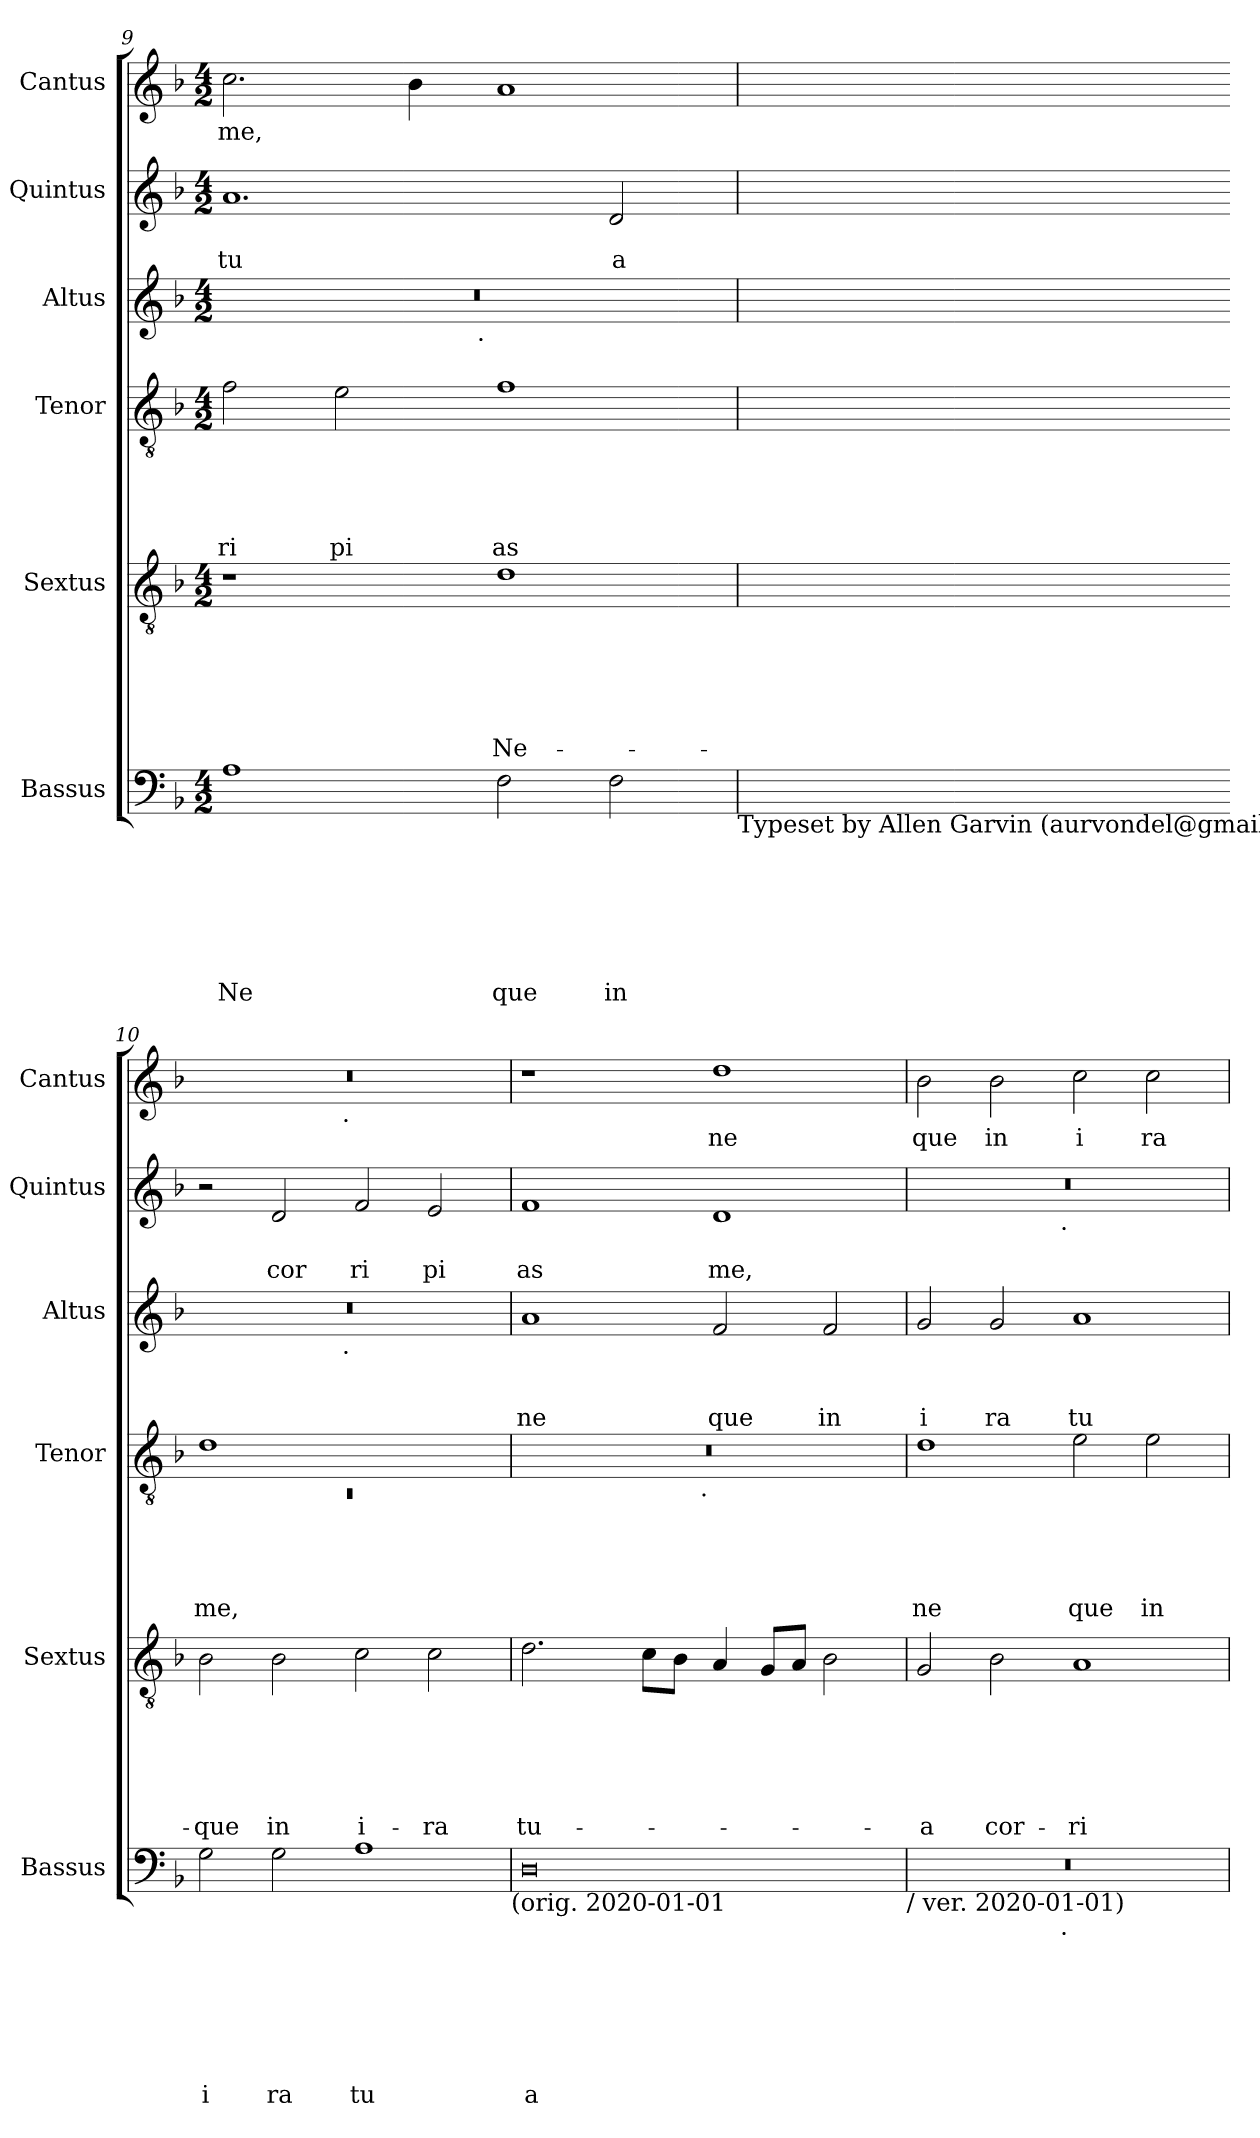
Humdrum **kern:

**kern	**text	**text	**text	**text	**text	**text	**text	**kern	**text	**text	**text	**text	**text	**text	**kern	**text	**text	**text	**text	**text	**kern	**text	**text	**text	**kern	**text	**text	**kern	**text
*part6	*part6	*part6	*part6	*part6	*part6	*part6	*part6	*part5	*part5	*part5	*part5	*part5	*part5	*part5	*part4	*part4	*part4	*part4	*part4	*part4	*part3	*part3	*part3	*part3	*part2	*part2	*part2	*part1	*part1
*staff6	*staff6	*staff6	*staff6	*staff6	*staff6	*staff6	*staff6	*staff5	*staff5	*staff5	*staff5	*staff5	*staff5	*staff5	*staff4	*staff4	*staff4	*staff4	*staff4	*staff4	*staff3	*staff3	*staff3	*staff3	*staff2	*staff2	*staff2	*staff1	*staff1
*I"Bassus	*	*	*	*	*	*	*	*I"Sextus	*	*	*	*	*	*	*I"Tenor	*	*	*	*	*	*I"Altus	*	*	*	*I"Quintus	*	*	*I"Cantus	*
*I'Bassus	*	*	*	*	*	*	*	*I'Sextus	*	*	*	*	*	*	*I'Tenor	*	*	*	*	*	*I'Altus	*	*	*	*I'Quintus	*	*	*I'Cantus	*
*clefF4	*	*	*	*	*	*	*	*clefGv2	*	*	*	*	*	*	*clefGv2	*	*	*	*	*	*clefG2	*	*	*	*clefG2	*	*	*clefG2	*
*k[b-]	*	*	*	*	*	*	*	*k[b-]	*	*	*	*	*	*	*k[b-]	*	*	*	*	*	*k[b-]	*	*	*	*k[b-]	*	*	*k[b-]	*
*F:	*	*	*	*	*	*	*	*F:	*	*	*	*	*	*	*F:	*	*	*	*	*	*F:	*	*	*	*F:	*	*	*F:	*
*M4/2	*	*	*	*	*	*	*	*M4/2	*	*	*	*	*	*	*M4/2	*	*	*	*	*	*M4/2	*	*	*	*M4/2	*	*	*M4/2	*
=9	=9	=9	=9	=9	=9	=9	=9	=9	=9	=9	=9	=9	=9	=9	=9	=9	=9	=9	=9	=9	=9	=9	=9	=9	=9	=9	=9	=9	=9
!	!	!	!	!	!	!	!LO:LY:b	!	!	!	!	!	!	!	!	!	!	!	!	!LO:LY:b	!	!	!	!	!	!	!LO:LY:b	!	!LO:LY:b
*	*	*	*	*	*	*	*	*	*	*	*	*	*	*	*	*	*	*	*	*	*^	*	*	*	*	*	*	*	*
1A	.	.	.	.	.	.	Ne	1r	.	.	.	.	.	.	2f\	.	.	.	.	ri	0r	2ryy	.	.	.	1.a	.	tu	2.cc\	me,
!	!	!	!	!	!	!	!	!	!	!	!	!	!	!	!	!	!	!	!	!LO:LY:b	!	!	!	!	!	!	!	!	!	!
.	.	.	.	.	.	.	.	.	.	.	.	.	.	.	2e\	.	.	.	.	pi	.	4...ryy	.	.	.	.	.	.	.	.
.	.	.	.	.	.	.	.	.	.	.	.	.	.	.	.	.	.	.	.	.	.	.	.	.	.	.	.	.	4b-\	.
!	!	!	!	!	!	!	!	!	!	!	!	!	!	!	!	!	!	!	!	!	!	!LO:TX:b:t=.	!	!	!	!	!	!	!	!
.	.	.	.	.	.	.	.	.	.	.	.	.	.	.	.	.	.	.	.	.	.	1ryy	.	.	.	.	.	.	.	.
!	!	!	!	!	!	!	!LO:LY:b	!	!	!	!	!	!	!LO:LY:b	!	!	!	!	!	!LO:LY:b	!	!	!	!	!	!	!	!	!	!
2F\	.	.	.	.	.	.	que	1d	.	.	.	.	.	Ne-	1f	.	.	.	.	as	.	.	.	.	.	.	.	.	1a	.
!	!	!	!	!	!	!	!LO:LY:b	!	!	!	!	!	!	!	!	!	!	!	!	!	!	!	!	!	!	!	!	!LO:LY:b	!	!
2F\	.	.	.	.	.	.	in	.	.	.	.	.	.	.	.	.	.	.	.	.	.	.	.	.	.	2d/	.	a	.	.
.	.	.	.	.	.	.	.	.	.	.	.	.	.	.	.	.	.	.	.	.	.	32ryy	.	.	.	.	.	.	.	.
!LO:TX:b:t=Typeset by Allen Garvin (aurvondel@gmail.com)	!	!	!	!	!	!	!	!	!	!	!	!	!	!	!	!	!	!	!	!	!	!	!	!	!	!	!	!	!	!
=10	=10	=10	=10	=10	=10	=10	=10	=10	=10	=10	=10	=10	=10	=10	=10	=10	=10	=10	=10	=10	=10	=10	=10	=10	=10	=10	=10	=10	=10	=10
*	*	*	*	*	*	*	*	*	*	*	*	*	*	*	*^	*	*	*	*	*	*	*	*	*	*	*	*	*	*	*
!	!	!	!	!	!	!	!LO:LY:b	!	!	!	!	!	!	!LO:LY:b	!	!LO:N:vis=1	!	!	!	!	!LO:LY:b	!	!	!	!	!	!	!	!	!	!
*	*	*	*	*	*	*	*	*	*	*	*	*	*	*	*	*	*	*	*	*	*	*	*	*	*	*	*	*	*	*^	*
2G\	.	.	.	.	.	.	i	2B-\	.	.	.	.	.	-que	1d	0rC	.	.	.	.	me,	0r	2ryy	.	.	.	2r	.	.	0r	2ryy	.
!	!	!	!	!	!	!	!LO:LY:b	!	!	!	!	!	!	!LO:LY:b	!	!	!	!	!	!	!	!	!	!	!	!	!	!	!LO:LY:b	!	!	!
2G\	.	.	.	.	.	.	ra	2B-\	.	.	.	.	.	in	.	.	.	.	.	.	.	.	4...ryy	.	.	.	2d/	.	cor	.	4...ryy	.
!	!	!	!	!	!	!	!	!	!	!	!	!	!	!	!	!	!	!	!	!	!	!	!	!	!	!	!	!	!	!	!LO:TX:b:t=.	!
!	!	!	!	!	!	!	!	!	!	!	!	!	!	!	!	!	!	!	!	!	!	!	!LO:TX:b:t=.	!	!	!	!	!	!	!	!	!
.	.	.	.	.	.	.	.	.	.	.	.	.	.	.	.	.	.	.	.	.	.	.	1ryy	.	.	.	.	.	.	.	1ryy	.
!	!	!	!	!	!	!	!LO:LY:b	!	!	!	!	!	!	!LO:LY:b	!	!	!	!	!	!	!	!	!	!	!	!	!	!	!LO:LY:b	!	!	!
1A	.	.	.	.	.	.	tu	2c\	.	.	.	.	.	i-	1ryy	.	.	.	.	.	.	.	.	.	.	.	2f/	.	ri	.	.	.
!	!	!	!	!	!	!	!	!	!	!	!	!	!	!LO:LY:b	!	!	!	!	!	!	!	!	!	!	!	!	!	!	!LO:LY:b	!	!	!
.	.	.	.	.	.	.	.	2c\	.	.	.	.	.	-ra	.	.	.	.	.	.	.	.	.	.	.	.	2e/	.	pi	.	.	.
.	.	.	.	.	.	.	.	.	.	.	.	.	.	.	.	.	.	.	.	.	.	.	32ryy	.	.	.	.	.	.	.	32ryy	.
!LO:TX:b:t=(orig. 2020-01-01	!	!	!	!	!	!	!	!	!	!	!	!	!	!	!	!	!	!	!	!	!	!	!	!	!	!	!	!	!	!	!	!
=11	=11	=11	=11	=11	=11	=11	=11	=11	=11	=11	=11	=11	=11	=11	=11	=11	=11	=11	=11	=11	=11	=11	=11	=11	=11	=11	=11	=11	=11	=11	=11	=11
!	!	!	!	!	!	!	!LO:LY:b	!	!	!	!	!	!	!LO:LY:b	!	!	!	!	!	!	!	!	!	!	!	!LO:LY:b	!	!	!LO:LY:b	!	!	!
*	*	*	*	*	*	*	*	*	*	*	*	*	*	*	*	*	*	*	*	*	*	*v	*v	*	*	*	*	*	*	*v	*v	*
0D	.	.	.	.	.	.	a	2.d\	.	.	.	.	.	tu-	0r	2ryy	.	.	.	.	.	1a	.	.	ne	1f	.	as	1r	.
.	.	.	.	.	.	.	.	.	.	.	.	.	.	.	.	4...ryy	.	.	.	.	.	.	.	.	.	.	.	.	.	.
.	.	.	.	.	.	.	.	8c\L	.	.	.	.	.	.	.	.	.	.	.	.	.	.	.	.	.	.	.	.	.	.
.	.	.	.	.	.	.	.	8B-\J	.	.	.	.	.	.	.	.	.	.	.	.	.	.	.	.	.	.	.	.	.	.
!	!	!	!	!	!	!	!	!	!	!	!	!	!	!	!	!LO:TX:b:t=.	!	!	!	!	!	!	!	!	!	!	!	!	!	!
.	.	.	.	.	.	.	.	.	.	.	.	.	.	.	.	1ryy	.	.	.	.	.	.	.	.	.	.	.	.	.	.
!	!	!	!	!	!	!	!	!	!	!	!	!	!	!	!	!	!	!	!	!	!	!	!	!	!LO:LY:b	!	!	!LO:LY:b	!	!LO:LY:b
.	.	.	.	.	.	.	.	4A/	.	.	.	.	.	.	.	.	.	.	.	.	.	2f/	.	.	que	1d	.	me,	1dd	ne
.	.	.	.	.	.	.	.	8G/L	.	.	.	.	.	.	.	.	.	.	.	.	.	.	.	.	.	.	.	.	.	.
.	.	.	.	.	.	.	.	8A/J	.	.	.	.	.	.	.	.	.	.	.	.	.	.	.	.	.	.	.	.	.	.
!	!	!	!	!	!	!	!	!	!	!	!	!	!	!	!	!	!	!	!	!	!	!	!	!	!LO:LY:b	!	!	!	!	!
.	.	.	.	.	.	.	.	2B-\	.	.	.	.	.	.	.	.	.	.	.	.	.	2f/	.	.	in	.	.	.	.	.
.	.	.	.	.	.	.	.	.	.	.	.	.	.	.	.	32ryy	.	.	.	.	.	.	.	.	.	.	.	.	.	.
!LO:TX:b:t=/ ver. 2020-01-01)	!	!	!	!	!	!	!	!	!	!	!	!	!	!	!	!	!	!	!	!	!	!	!	!	!	!	!	!	!	!
=12	=12	=12	=12	=12	=12	=12	=12	=12	=12	=12	=12	=12	=12	=12	=12	=12	=12	=12	=12	=12	=12	=12	=12	=12	=12	=12	=12	=12	=12	=12
!	!	!	!	!	!	!	!	!	!	!	!	!	!	!LO:LY:b	!	!	!	!	!	!	!LO:LY:b	!	!	!	!LO:LY:b	!	!	!	!	!LO:LY:b
*^	*	*	*	*	*	*	*	*	*	*	*	*	*	*	*v	*v	*	*	*	*	*	*	*	*	*	*^	*	*	*	*
0r	2ryy	.	.	.	.	.	.	.	2G/	.	.	.	.	.	-a	1d	.	.	.	.	ne	2g/	.	.	i	0r	2ryy	.	.	2b-\	que
!	!	!	!	!	!	!	!	!	!	!	!	!	!	!	!LO:LY:b	!	!	!	!	!	!	!	!	!	!LO:LY:b	!	!	!	!	!	!LO:LY:b
.	4...ryy	.	.	.	.	.	.	.	2B-\	.	.	.	.	.	cor-	.	.	.	.	.	.	2g/	.	.	ra	.	4...ryy	.	.	2b-\	in
!	!	!	!	!	!	!	!	!	!	!	!	!	!	!	!	!	!	!	!	!	!	!	!	!	!	!	!LO:TX:b:t=.	!	!	!	!
!	!LO:TX:b:t=.	!	!	!	!	!	!	!	!	!	!	!	!	!	!	!	!	!	!	!	!	!	!	!	!	!	!	!	!	!	!
.	1ryy	.	.	.	.	.	.	.	.	.	.	.	.	.	.	.	.	.	.	.	.	.	.	.	.	.	1ryy	.	.	.	.
!	!	!	!	!	!	!	!	!	!	!	!	!	!	!	!LO:LY:b	!	!	!	!	!	!LO:LY:b	!	!	!	!LO:LY:b	!	!	!	!	!	!LO:LY:b
.	.	.	.	.	.	.	.	.	1A	.	.	.	.	.	-ri-	2e\	.	.	.	.	que	1a	.	.	tu	.	.	.	.	2cc\	i
!	!	!	!	!	!	!	!	!	!	!	!	!	!	!	!	!	!	!	!	!	!LO:LY:b	!	!	!	!	!	!	!	!	!	!LO:LY:b
.	.	.	.	.	.	.	.	.	.	.	.	.	.	.	.	2e\	.	.	.	.	in	.	.	.	.	.	.	.	.	2cc\	ra
.	32ryy	.	.	.	.	.	.	.	.	.	.	.	.	.	.	.	.	.	.	.	.	.	.	.	.	.	32ryy	.	.	.	.
*v	*v	*	*	*	*	*	*	*	*	*	*	*	*	*	*	*	*	*	*	*	*	*	*	*	*	*v	*v	*	*	*	*
=	=	=	=	=	=	=	=	=	=	=	=	=	=	=	=	=	=	=	=	=	=	=	=	=	=	=	=	=	=
*-	*-	*-	*-	*-	*-	*-	*-	*-	*-	*-	*-	*-	*-	*-	*-	*-	*-	*-	*-	*-	*-	*-	*-	*-	*-	*-	*-	*-	*-
